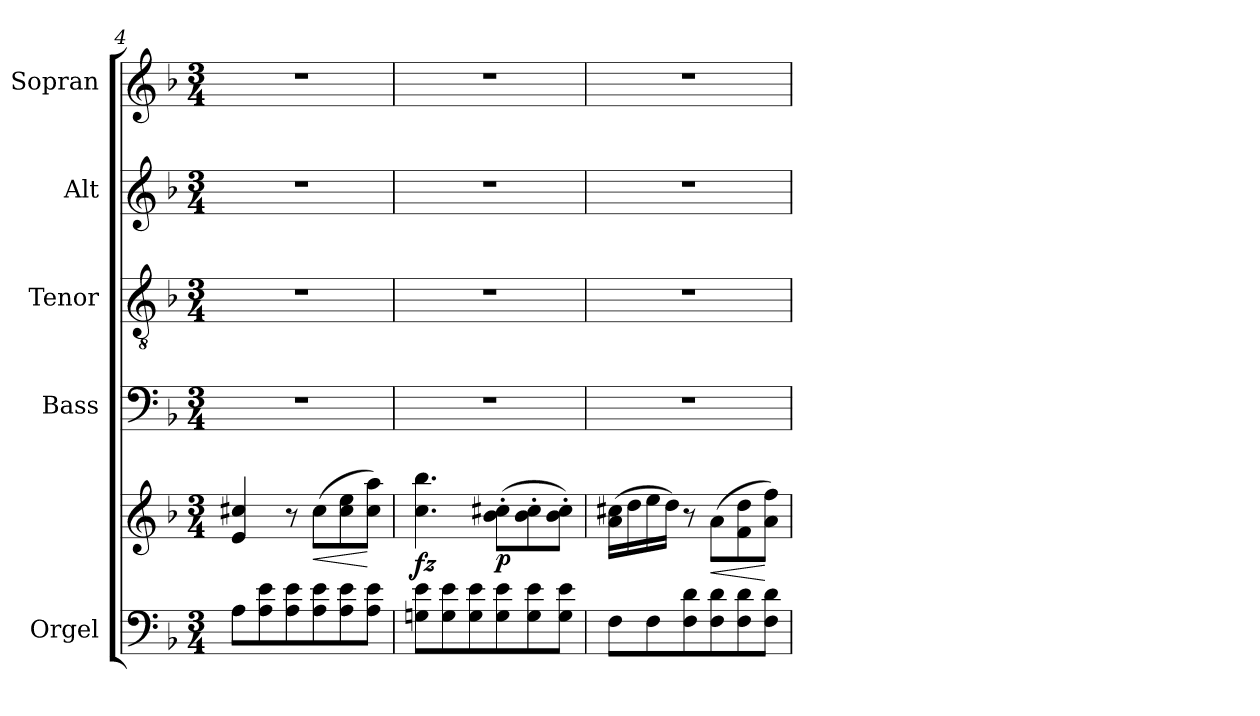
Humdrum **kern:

**kern	**kern	**dynam	**kern	**kern	**kern	**kern
*part5	*part5	*part5	*part4	*part3	*part2	*part1
*staff6	*staff5	*staff5/6	*staff4	*staff3	*staff2	*staff1
*I"Orgel	*	*	*I"Bass	*I"Tenor	*I"Alt	*I"Sopran
*I'Org.	*	*	*I'B.	*I'T.	*I'A.	*I'S.
*clefF4	*clefG2	*	*clefF4	*clefGv2	*clefG2	*clefG2
*k[b-]	*k[b-]	*	*k[b-]	*k[b-]	*k[b-]	*k[b-]
*F:	*F:	*	*F:	*F:	*F:	*F:
*M3/4	*M3/4	*	*M3/4	*M3/4	*M3/4	*M3/4
=4	=4	=4	=4	=4	=4	=4
8A\L	4e/ 4cc#X/	.	2.r	2.r	2.r	2.r
8A\ 8e\	.	.	.	.	.	.
8A\ 8e\	8r	.	.	.	.	.
!	!	!LO:HP:b	!	!	!	!
8A\ 8e\	(>8cc#\L	<	.	.	.	.
8A\ 8e\	8cc#\ 8ee\	.	.	.	.	.
8A\ 8e\J	8cc#\ 8aa\J)	[	.	.	.	.
=5	=5	=5	=5	=5	=5	=5
!	!	!LO:DY:b	!	!	!	!
8Gn\ 8e\L	4.cc\ 4.bb-\	fz	2.r	2.r	2.r	2.r
8G\ 8e\	.	.	.	.	.	.
8G\ 8e\	.	.	.	.	.	.
!	!	!LO:DY:b	!	!	!	!
8G\ 8e\	(>8b-\'> 8cc#X\'>L	p	.	.	.	.
8G\ 8e\	8b-\'> 8cc#\'>	.	.	.	.	.
8G\ 8e\J	8b-\'> 8cc#\'>J)	.	.	.	.	.
=6	=6	=6	=6	=6	=6	=6
8F\L	(>16a\ 16cc#X\LL	.	2.r	2.r	2.r	2.r
.	16dd\	.	.	.	.	.
8F\	16ee\	.	.	.	.	.
.	16dd\JJ)	.	.	.	.	.
8F\ 8d\	8r	.	.	.	.	.
!	!	!LO:HP:b	!	!	!	!
8F\ 8d\	(>8a\L	<	.	.	.	.
8F\ 8d\	8f\ 8dd\	.	.	.	.	.
8F\ 8d\J	8a\ 8ff\J)	[	.	.	.	.
=	=	=	=	=	=	=
*-	*-	*-	*-	*-	*-	*-
